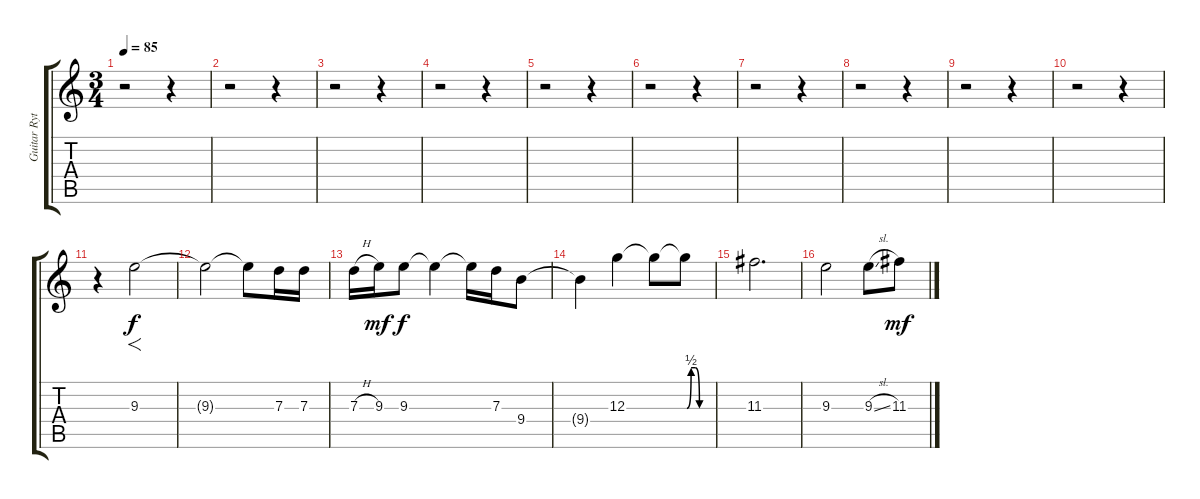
\track ("Guitar Rythm" "Guitar Ryt") {instrument distortionguitar}
\staff {score tabs}
\tuning (E4 B3 G3 D3 A2 E2) {hide}
\ts (3 4)
\tempo 85
\clef g2
\ks c
r.2{dy f} r.4 |
r.2 r.4 |
r.2 r.4 |
r.2 r.4 |
r.2 r.4 |
r.2 r.4 |
r.2 r.4 |
r.2 r.4 |
r.2 r.4 |
r.2 r.4 |
r.4 9.3.2{f volume 13} |
9.3{t}.2 9.3{t}.8 7.3.16 7.3.16 |
7.3{h}.16 9.3.16{dy mf} 9.3.8{dy f} 9.3{t}.4 9.3{t}.16 7.3.16 9.4.8 |
9.4{t}.4 12.3.4 12.3{t}.8 12.3{be (custom 0 0 10 2 20 2 30 0 60 0) t}.8 |
11.3.2{d} |
9.3.2 9.3{sl}.8 11.3.8{dy mf}
